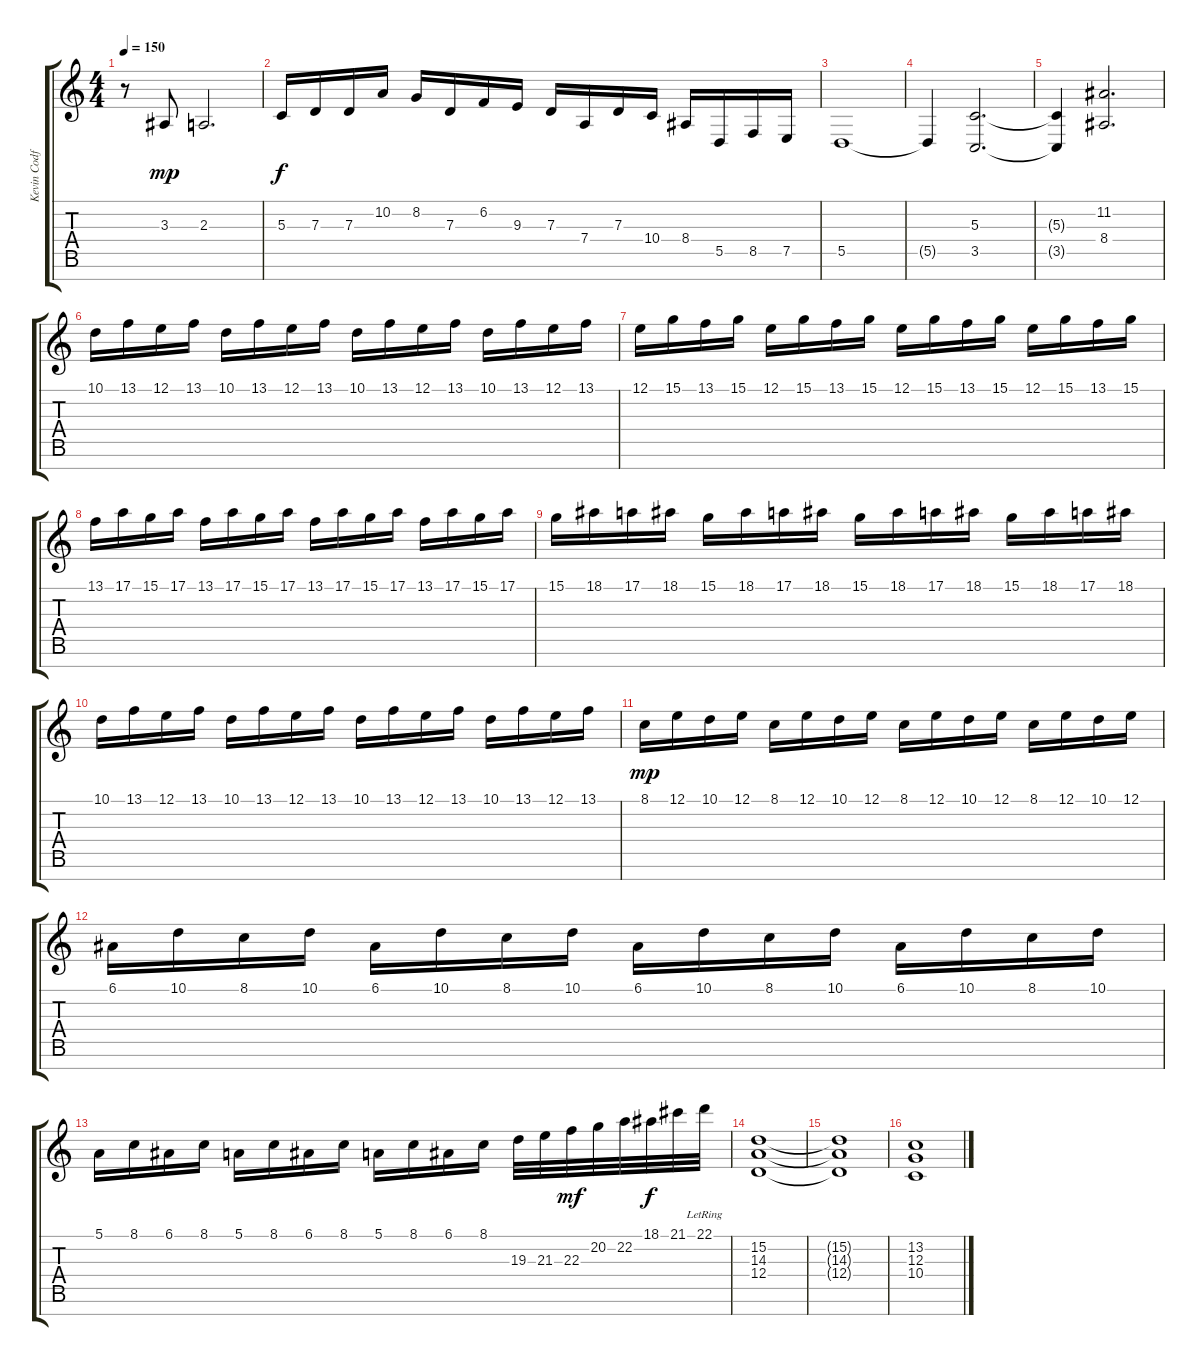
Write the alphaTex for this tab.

\track ("Kevin Codfert - Keyboards" "Kevin Codf") {instrument acousticgrandpiano}
\staff {score tabs}
\tuning (E4 B3 G3 D3 A2 E2 B1) {hide}
\ts (4 4)
\tempo 150
\clef g2
\ks c
r.8{dy mp} 3.3.8 2.3.2{d} |
5.3.16{dy f} 7.3.16 7.3.16 10.2.16 8.2.16 7.3.16 6.2.16 9.3.16 7.3.16 7.4.16 7.3.16 10.4.16 8.4.16 5.5.16 8.5.16 7.5.16 |
5.5.1 |
5.5{t}.4 (5.3 3.5).2{d} |
(5.3{t} 3.5{t}).4 (11.2 8.4).2{d} |
10.1.16 13.1.16 12.1.16 13.1.16 10.1.16 13.1.16 12.1.16 13.1.16 10.1.16 13.1.16 12.1.16 13.1.16 10.1.16 13.1.16 12.1.16 13.1.16 |
12.1.16 15.1.16 13.1.16 15.1.16 12.1.16 15.1.16 13.1.16 15.1.16 12.1.16 15.1.16 13.1.16 15.1.16 12.1.16 15.1.16 13.1.16 15.1.16 |
13.1.16 17.1.16 15.1.16 17.1.16 13.1.16 17.1.16 15.1.16 17.1.16 13.1.16 17.1.16 15.1.16 17.1.16 13.1.16 17.1.16 15.1.16 17.1.16 |
15.1.16 18.1.16 17.1.16 18.1.16 15.1.16 18.1.16 17.1.16 18.1.16 15.1.16 18.1.16 17.1.16 18.1.16 15.1.16 18.1.16 17.1.16 18.1.16 |
10.1.16 13.1.16 12.1.16 13.1.16 10.1.16 13.1.16 12.1.16 13.1.16 10.1.16 13.1.16 12.1.16 13.1.16 10.1.16 13.1.16 12.1.16 13.1.16 |
8.1.16{dy mp} 12.1.16 10.1.16 12.1.16 8.1.16 12.1.16 10.1.16 12.1.16 8.1.16 12.1.16 10.1.16 12.1.16 8.1.16 12.1.16 10.1.16 12.1.16 |
6.1.16 10.1.16 8.1.16 10.1.16 6.1.16 10.1.16 8.1.16 10.1.16 6.1.16 10.1.16 8.1.16 10.1.16 6.1.16 10.1.16 8.1.16 10.1.16 |
5.1.16 8.1.16 6.1.16 8.1.16 5.1.16 8.1.16 6.1.16 8.1.16 5.1.16 8.1.16 6.1.16 8.1.16 19.3.32 21.3.32 22.3.32{dy mf} 20.2.32 22.2.32 18.1.32{dy f} 21.1.32 22.1{lr}.32 |
(15.2 14.3 12.4).1{volume 9 instrument stringensemble1} |
(15.2{t} 14.3{t} 12.4{t}).1 |
(13.2 12.3 10.4).1
